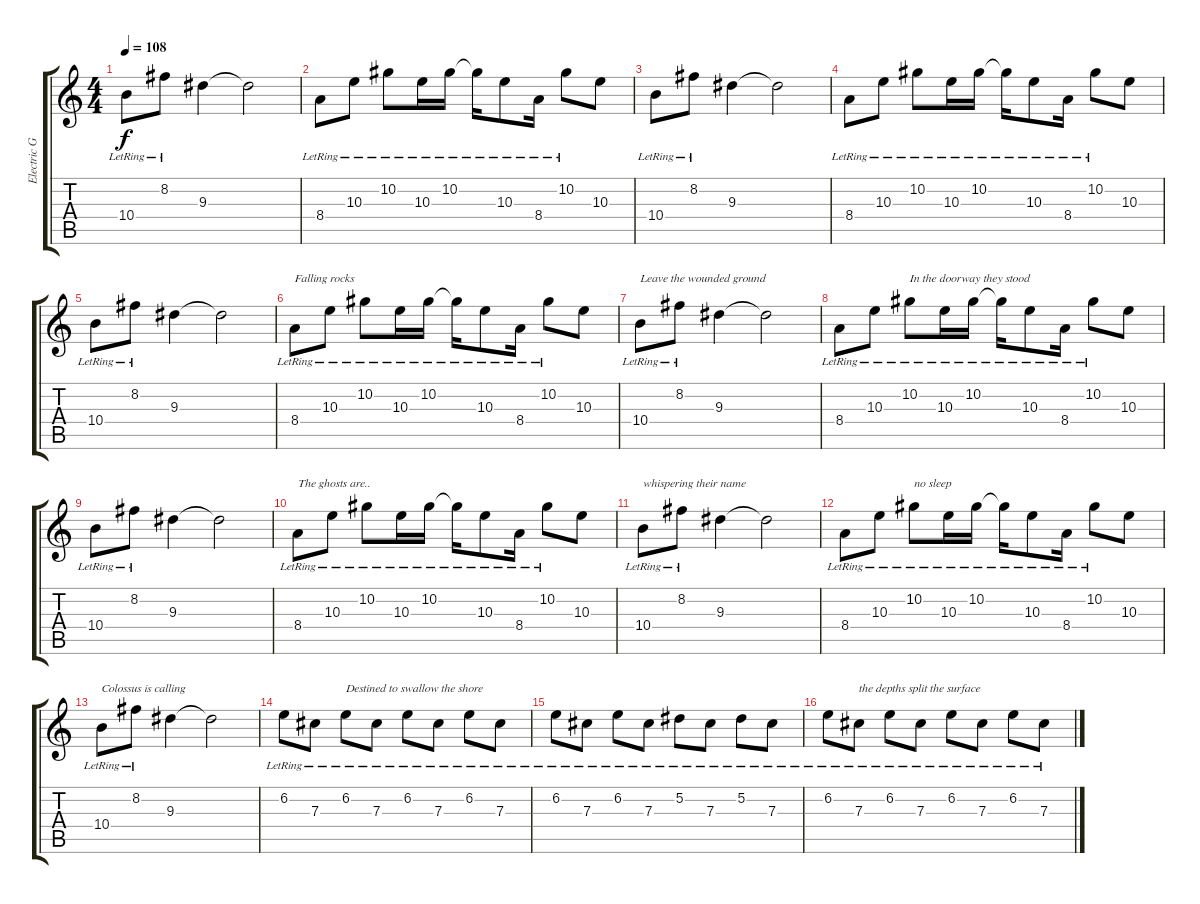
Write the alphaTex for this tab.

\track ("Electric Guitar" "Electric G") {instrument overdrivenguitar}
\staff {score tabs}
\tuning (Eb4 Bb3 Gb3 Db3 Ab2 Eb2) {hide}
\ts (4 4)
\tempo 108
\clef g2
\ks c
10.4{lr}.8{dy f} 8.2{lr}.8 9.3.4 9.3{t}.2 |
8.4{lr}.8 10.3{lr}.8 10.2{lr}.8 10.3{lr}.16 10.2{lr}.16 10.2{lr t}.16 10.3{lr}.8 8.4{lr}.16 10.2{lr}.8 10.3.8 |
10.4{lr}.8 8.2{lr}.8 9.3.4 9.3{t}.2 |
8.4{lr}.8 10.3{lr}.8 10.2{lr}.8 10.3{lr}.16 10.2{lr}.16 10.2{lr t}.16 10.3{lr}.8 8.4{lr}.16 10.2{lr}.8 10.3.8 |
10.4{lr}.8 8.2{lr}.8 9.3.4 9.3{t}.2 |
8.4{lr}.8{txt "Falling rocks"} 10.3{lr}.8 10.2{lr}.8 10.3{lr}.16 10.2{lr}.16 10.2{lr t}.16 10.3{lr}.8 8.4{lr}.16 10.2{lr}.8 10.3.8 |
10.4{lr}.8{txt "Leave the wounded ground"} 8.2{lr}.8 9.3.4 9.3{t}.2 |
8.4{lr}.8 10.3{lr}.8 10.2{lr}.8{txt "In the doorway they stood"} 10.3{lr}.16 10.2{lr}.16 10.2{lr t}.16 10.3{lr}.8 8.4{lr}.16 10.2{lr}.8 10.3.8 |
10.4{lr}.8 8.2{lr}.8 9.3.4 9.3{t}.2 |
8.4{lr}.8{txt "The ghosts are.."} 10.3{lr}.8 10.2{lr}.8 10.3{lr}.16 10.2{lr}.16 10.2{lr t}.16 10.3{lr}.8 8.4{lr}.16 10.2{lr}.8 10.3.8 |
10.4{lr}.8{txt "whispering their name"} 8.2{lr}.8 9.3.4 9.3{t}.2 |
8.4{lr}.8 10.3{lr}.8 10.2{lr}.8{txt "no sleep"} 10.3{lr}.16 10.2{lr}.16 10.2{lr t}.16 10.3{lr}.8 8.4{lr}.16 10.2{lr}.8 10.3.8 |
10.4{lr}.8{txt "Colossus is calling"} 8.2{lr}.8 9.3.4 9.3{t}.2 |
6.2{lr}.8 7.3{lr}.8 6.2{lr}.8{txt "Destined to swallow the shore"} 7.3{lr}.8 6.2{lr}.8 7.3{lr}.8 6.2{lr}.8 7.3{lr}.8 |
6.2{lr}.8 7.3{lr}.8 6.2{lr}.8 7.3{lr}.8 5.2{lr}.8 7.3{lr}.8 5.2{lr}.8 7.3{lr}.8 |
6.2{lr}.8 7.3{lr}.8{txt "the depths split the surface"} 6.2{lr}.8 7.3{lr}.8 6.2{lr}.8 7.3{lr}.8 6.2{lr}.8 7.3{lr}.8
